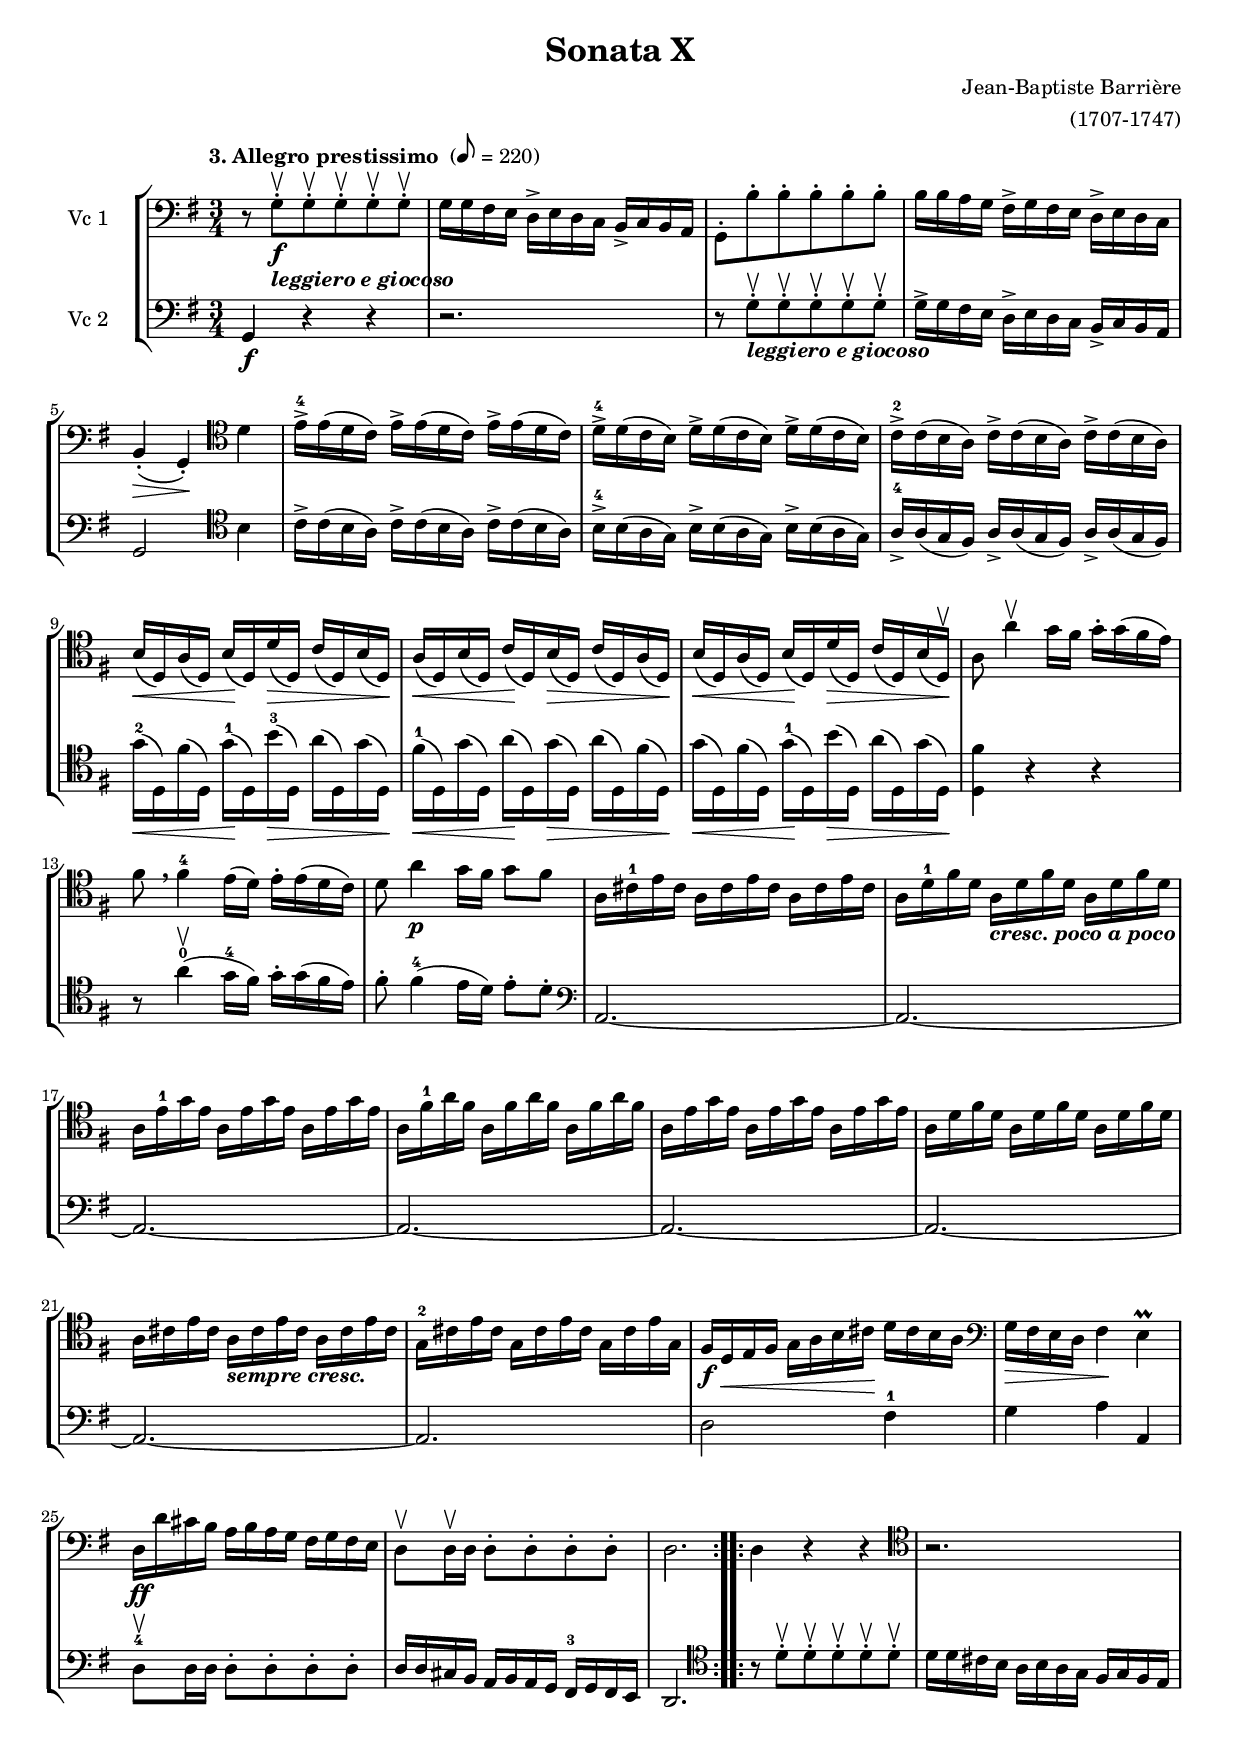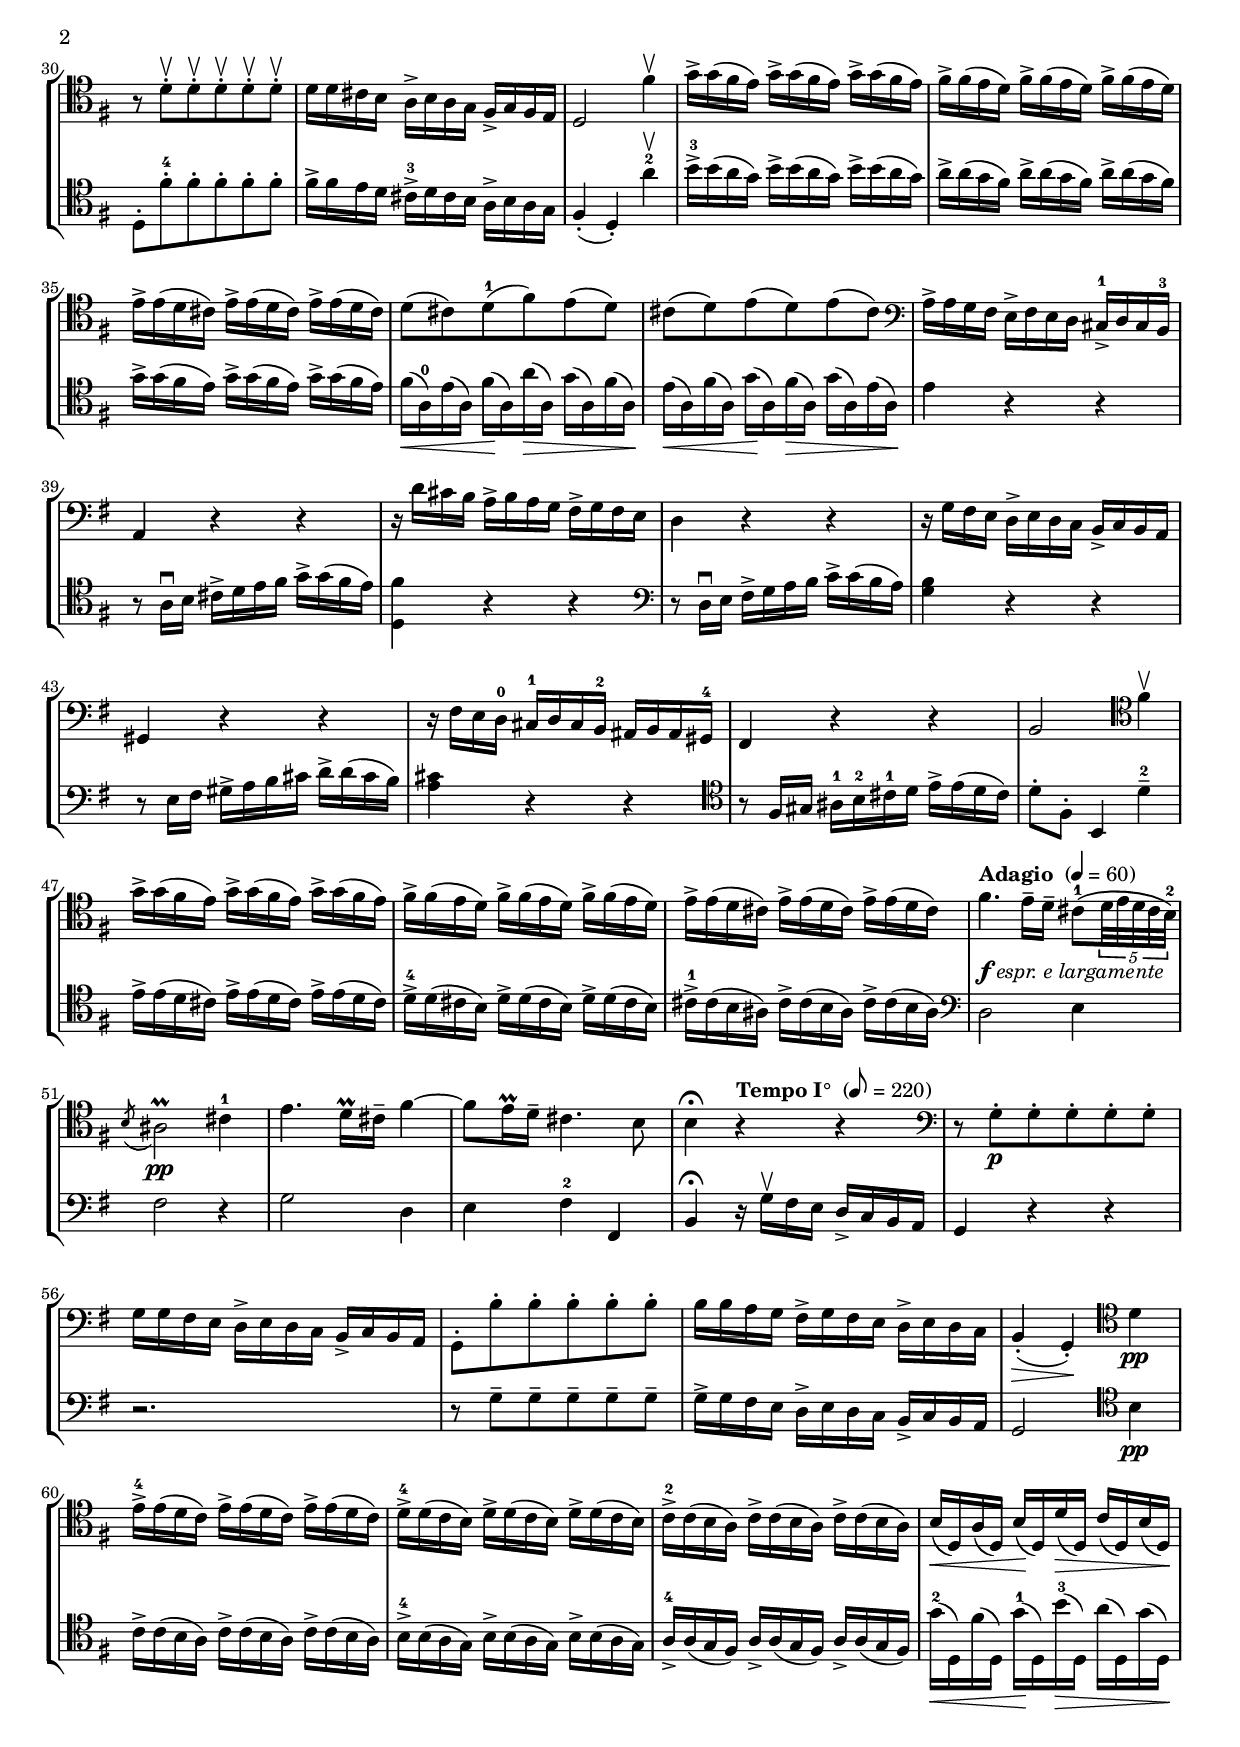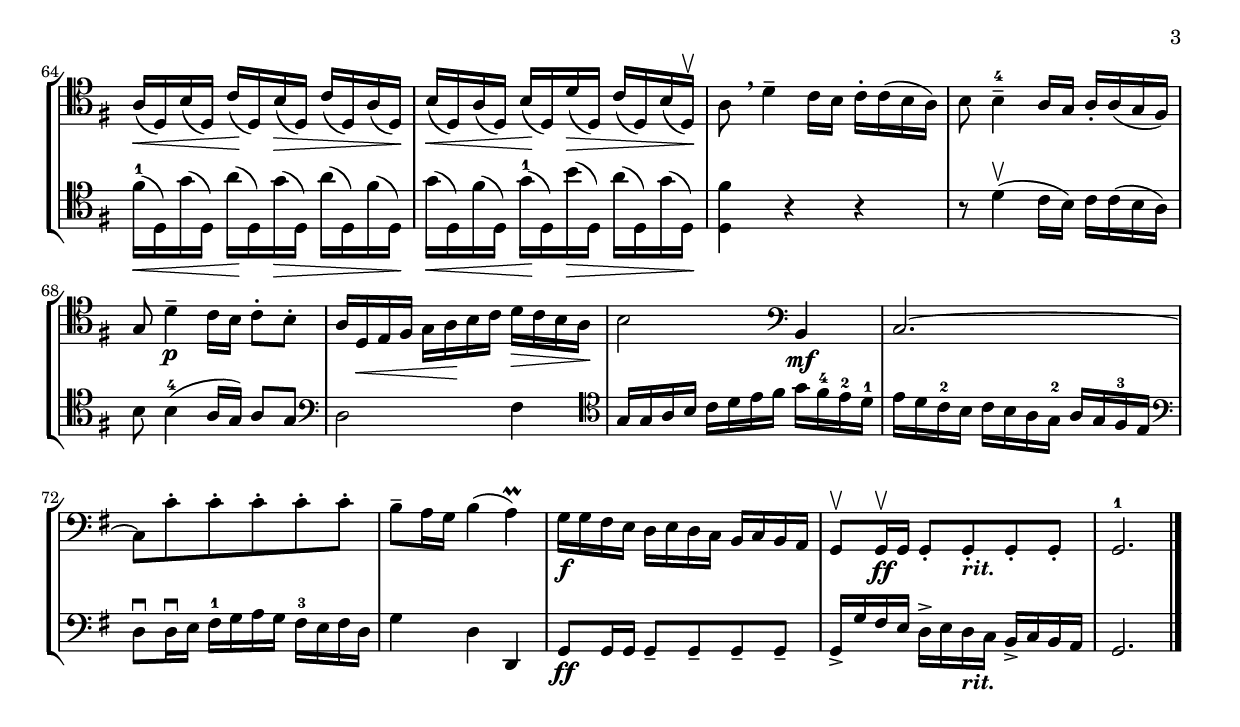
\version "2.12.3"
\include "deutsch.ly"

#(set-global-staff-size 18)

\header {
  title = "Sonata X"
  composer = "Jean-Baptiste Barrière"
  arranger = "(1707-1747)"
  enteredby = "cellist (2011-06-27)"
}

voiceconsts = {
 \key g \major
 \time 3/4
 \clef "bass"
% \clef "treble"
% \numericTimeSignature
 \compressFullBarRests
 \tempo "3. Allegro prestissimo " 8=220
}

%minstr = "harpsichord"
%minstr = "clarinet"
%minstr = "accordion"
minstr = "bassoon"

cpap = \markup \italic \bold "cresc. poco a poco"
feel = \markup { \dynamic f \italic "espr. e largamente" }
legi = \markup \italic \bold "leggiero e giocoso"
rit  = \markup \italic \bold "rit."
secr = \markup \italic \bold "sempre cresc."

va = \relative c' {
  \voiceconsts

  \repeat volta 2 {
    r8 g-.\f\upbow_\legi g-.\upbow g-.\upbow g-.\upbow g-.\upbow
    g16 g fis e d-> e d c h-> c h a
    g8-. h'-. h-. h-. h-. h-.
    h16 h a g fis-> g fis e d-> e d c

    h4(-.\> g)-.\! \clef "tenor" d''
    e16->-4 e( d c) e-> e( d c) e-> e( d c)
    d->-4 d( c h) d-> d( c h) d-> d( c h)
    c->-2 c( h a) c-> c( h a) c-> c( h a)
    h(\< d,) a'( d,) h'(\! d,) d'(\> d,) c'( d,) h'( d,)\!

    a'(\< d,) h'( d,) c'(\! d,) h'(\> d,) c'( d,) a'( d,)\!
    h'(\< d,) a'( d,) h'(\! d,) d'(\> d,) c'( d,) h'( d,)\upbow\!
    a'8 a'4\upbow g16 fis g-. g( fis e)
    fis8 \breathe fis4-4 e16( d) e-. e( d c)
    d8 a'4\p g16 fis g8 fis

    a,16 cis-1 e cis a cis e cis a cis e cis
    a d-1 fis d a_\cpap d fis d a d fis d
    a e'-1 g e a, e' g e a, e' g e
    a, fis'-1 a fis a, fis' a fis a, fis' a fis

    a, e' g e a, e' g e a, e' g e
    a, d fis d a d fis d a d fis d
    a cis e cis a_\secr cis e cis a cis e cis
    g-2 cis e cis g cis e cis g cis e g,

    fis\f d\< e fis g a h cis\! d cis h a \clef "bass"
    g\> fis e d fis4\! e\prall
    d16\ff d' cis h a h a g fis g fis e
    d8\upbow d16\upbow d d8-. d-. d-. d-.
    d2.
  }
  \repeat volta 2 {
    d4 r r \clef "tenor"

    r2.
    r8 d'-.\upbow d-.\upbow d-.\upbow d-.\upbow d-.\upbow
    d16 d cis h a-> h a g fis-> g fis e
    d2 fis'4\upbow
    g16-> g( fis e) g-> g( fis e) g-> g( fis e)

    fis-> fis( e d) fis-> fis( e d) fis-> fis( e d)
    e-> e( d cis) e-> e( d cis) e-> e( d cis)
    d8( cis) d(-1 fis) e( d)
    cis( d) e( d) e( cis) \clef "bass"
    a16-> a g fis e-> fis e d cis->-1 d cis h-3

    a4 r r
    r16 d' cis h a-> h a g fis-> g fis e
    d4 r r
    r16 g fis e d-> e d c h-> c h a
    gis4 r r

    r16 fis' e d-0 cis-1 d cis h-2 ais h ais gis-4
    fis4 r r
    h2 \clef "tenor" fis''4\upbow
    g16-> g( fis e) g-> g( fis e) g-> g( fis e)
    fis-> fis( e d) fis-> fis( e d) fis-> fis( e d)

    e-> e( d cis) e-> e( d cis) e-> e( d cis)
    \tempo "Adagio " 4=60
    fis4._\feel e16-- d-- cis8[\(-1 \times 4/5 { d32 e d cis h]-2\) }
    \acciaccatura h8 ais2\prall\pp cis4-1
    e4. d16\prall cis-- fis4~
    fis8 e16\prall d-- cis4. h8

    h4\fermata \tempo "Tempo I° " 8=220 r r \clef "bass"
    r8 g-.\p g-. g-. g-. g-.
    g16 g fis e d-> e d c h-> c h a
    g8-. h'-. h-. h-. h-. h-.
    h16 h a g fis-> g fis e d-> e d c

    h4(-.\> g)-.\! \clef "tenor" d''\pp
    e16->-4 e( d c) e-> e( d c) e-> e( d c)
    d->-4 d( c h) d-> d( c h) d-> d( c h)
    c->-2 c( h a) c-> c( h a) c-> c( h a)
    h(\< d,) a'( d,) h'(\! d,) d'(\> d,) c'( d,) h'( d,)\!

    a'(\< d,) h'( d,) c'(\! d,) h'(\> d,) c'( d,) a'( d,)\!
    h'(\< d,) a'( d,) h'(\! d,) d'(\> d,) c'( d,) h'( d,)\upbow\!
    a'8 \breathe d4-- c16 h c-. c( h a)
    h8 h4-4-- a16 g a-. a( g fis)

    g8 d'4--\p c16 h c8-. h-.
    a16 d,\< e fis g a\! h c d\> c h a\!
    h2 \clef "bass" h,4\mf
    c2.~
    c8 c'-. c-. c-. c-. c-.

    h-- a16 g h4( a)\prall
    g16\f g fis e d e d c h c h a
    g8\upbow g16\ff\upbow g g8-. g-._\rit g-. g-.
    g2.-1 \bar "|."
  }
}

vb = \relative c {
  \voiceconsts

  \repeat volta 2 {
    g4\f r r
    r2.
    r8 g'-.\upbow _\legi g-.\upbow g-.\upbow g-.\upbow g-.\upbow
    g16-> g fis e d-> e d c h-> c h a

    g2 \clef "tenor" h'4
    c16-> c( h a) c-> c( h a) c-> c( h a)
    h->-4 h( a g) h-> h( a g) h-> h( a g)
    a->-4 a( g fis) a-> a( g fis) a-> a( g fis)
    g'(-2\< d,) fis'( d,) g'(-1\! d,) h''(-3\> d,,) a''( d,,) g'( d,)\!
    fis'(-1\< d,) g'( d,) a''(\! d,,) g'(\> d,) a''( d,,) fis'( d,)\!
    g'(\< d,) fis'( d,) g'(-1\! d,) h''(\> d,,) a''( d,,) g'( d,)\!
    <d fis'>4 r r

    r8 a''4(-0\upbow g16-4 fis) g-. g( fis e)
    fis8-. fis4(-4 e16 d) e8-. d-. \clef "bass"
    a,2.~
    a~
    a~
    a~
    a~

    a~
    a~
    a
    d2 fis4-1
    g a a,
    d8-4\upbow d16 d d8-. d-. d-. d-.
    d16 d cis h a h a g fis-3 g fis e
    d2.
  }
  \repeat volta 2 {
    \clef "tenor" r8 d''8-.\upbow d-.\upbow d-.\upbow d-.\upbow d-.\upbow
    d16 d cis h a h a g fis g fis e
    d8-. fis'-4-. fis-. fis-. fis-. fis-.
    fis16-> fis e d cis->-3 d cis h a-> h a g
    fis4(-. d)-. a''-2\upbow

    h16->-3 h( a g) h-> h( a g) h-> h( a g)
    a-> a( g fis) a-> a( g fis) a-> a( g fis)
    g-> g( fis e) g-> g( fis e) g-> g( fis e)

    fis(\< a,)-0 e'( a,) fis'(\! a,) a'(\> a,) g'( a,)  fis'( a,)\!
    e'(\< a,) fis'( a,) g'(\! a,) fis'(\> a,) g'( a,) e'( a,)\!
    e'4 r r
    r8 a,16\downbow h cis-> d e fis g-> g( fis e)

    <d, fis'>4 r r \clef "bass"
    r8 d16\downbow e fis-> g a h c-> c( h a)
    <g h>4 r r
    r8 e16 fis gis-> a h cis d-> d( cis h)
    <a cis>4 r r \clef "tenor"

    r8 fis16 gis ais-1 h-2 cis-1 d e-> e( d cis)
    d8-. fis,-. h,4 d'-2--
    e16-> e( d cis) e-> e( d cis) e-> e( d cis)
    d-4-> d( cis h) d-> d( cis h) d-> d( cis h)

    cis-1-> cis( h ais) cis-> cis( h ais) cis-> cis( h ais) \clef "bass"
    \tempo "Adagio " 4=60
    d,2 e4
    fis2 r4
    g2 d4
    e fis-2 fis,

    h\fermata \tempo "Tempo I° " 8=220 r16 g'\upbow fis e d-> c h a
    g4 r r
    r2.
    r8 g'-- g-- g-- g-- g--
    g16-> g fis e d-> e d c h-> c h a

    g2 \clef "tenor" h'4\pp
    c16-> c( h a) c-> c( h a) c-> c( h a)
    h->-4 h( a g) h-> h( a g) h-> h( a g)
    a->-4 a( g fis) a-> a( g fis) a-> a( g fis)

    g'(-2\< d,) fis'( d,) g'(-1\! d,) h''(-3\> d,,) a''( d,,) g'( d,)\!
    fis'(-1\< d,) g'( d,) a''(\! d,,) g'(\> d,) a''( d,,) fis'( d,)\!
    g'(\< d,) fis'( d,) g'(-1\! d,) h''(\> d,,) a''( d,,) g'( d,)\!
    <d fis'>4 r r

    r8 d'4(\upbow c16 h) c c( h a)
    h8 h4(-4 a16 g) a8 g \clef "bass"
    d2 fis4 \clef "tenor"
    g16 g a h c d e fis g fis-4 e-2 d-1
    e d c-2 h c h a g-2 a g fis-3 e \clef "bass"

    d8\downbow d16\downbow e fis-1 g a g fis-3 e fis d
    g4 d d,
    g8\ff g16 g g8-- g-- g-- g--
    g16-> g' fis e d-> e d_\rit c h-> c h a
    g2. \bar "|."
  }
}


music = \new StaffGroup <<
      \new Staff {
	\set Staff.midiInstrument = \minstr
	\set Staff.instrumentName = #"Vc 1"
	\transpose g g { \va }
      }

      \new Staff {
	\set Staff.midiInstrument = \minstr
	\set Staff.instrumentName = #"Vc 2"
	\transpose g g { \vb }
      }
    >>

\book {
  \score {
    \music
    \layout {}
  }

  \score {
    \unfoldRepeats \music

    \midi {
      \context {
	\Score
	tempoWholesPerMinute = #(ly:make-moment 220 8)
      }
    }
  }
}
